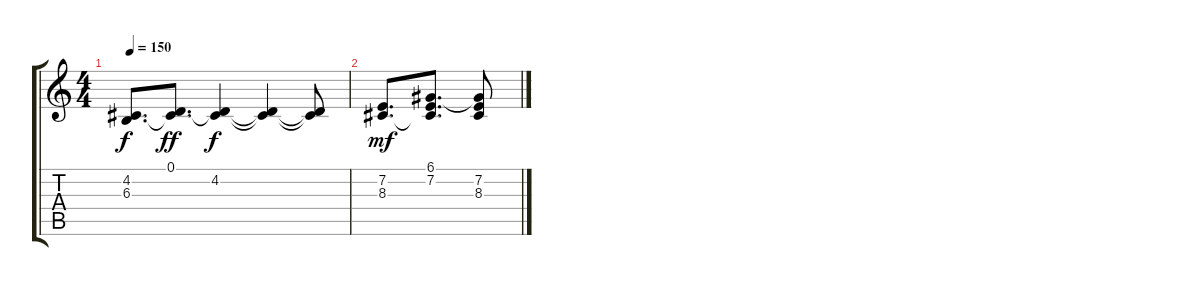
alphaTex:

\track "" {instrument brightacousticpiano}
\staff {score tabs}
\tuning (D4 A3 F3 C3 G2 D2) {hide}
\ts (4 4)
\tempo 150
\clef g2
\ks c
(4.2 6.3{t}).8{d dy f} (0.1 4.2{t}).8{d dy ff} (0.1{t} 4.2).4{dy f} (0.1{t} 4.2{t}).4 (0.1{t} 4.2{t}).8 |
(7.2 8.3).8{d dy mf} (6.1 7.2 8.3{t}).8{d} (6.1{t} 7.2 8.3).8
